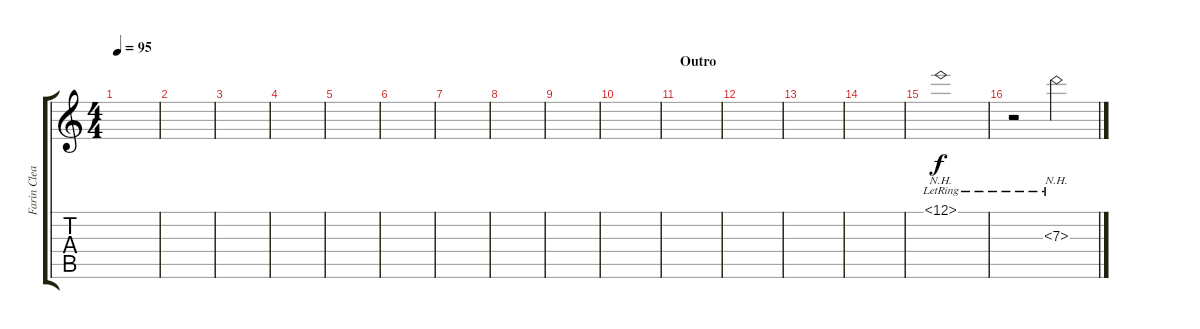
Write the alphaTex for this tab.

\track ("Farin Clean II" "Farin Clea") {instrument acousticguitarsteel}
\staff {score tabs}
\tuning (E4 B3 G3 D3 A2 E2) {hide}
\ts (4 4)
\tempo 95
\clef g2
\ks c
|
|
|
|
|
|
|
|
|
|
\section ("" "Outro")
|
|
|
|
12.1{nh lr}.1{dy f instrument electricguitarmuted} |
r.2 7.3{nh lr}.2
